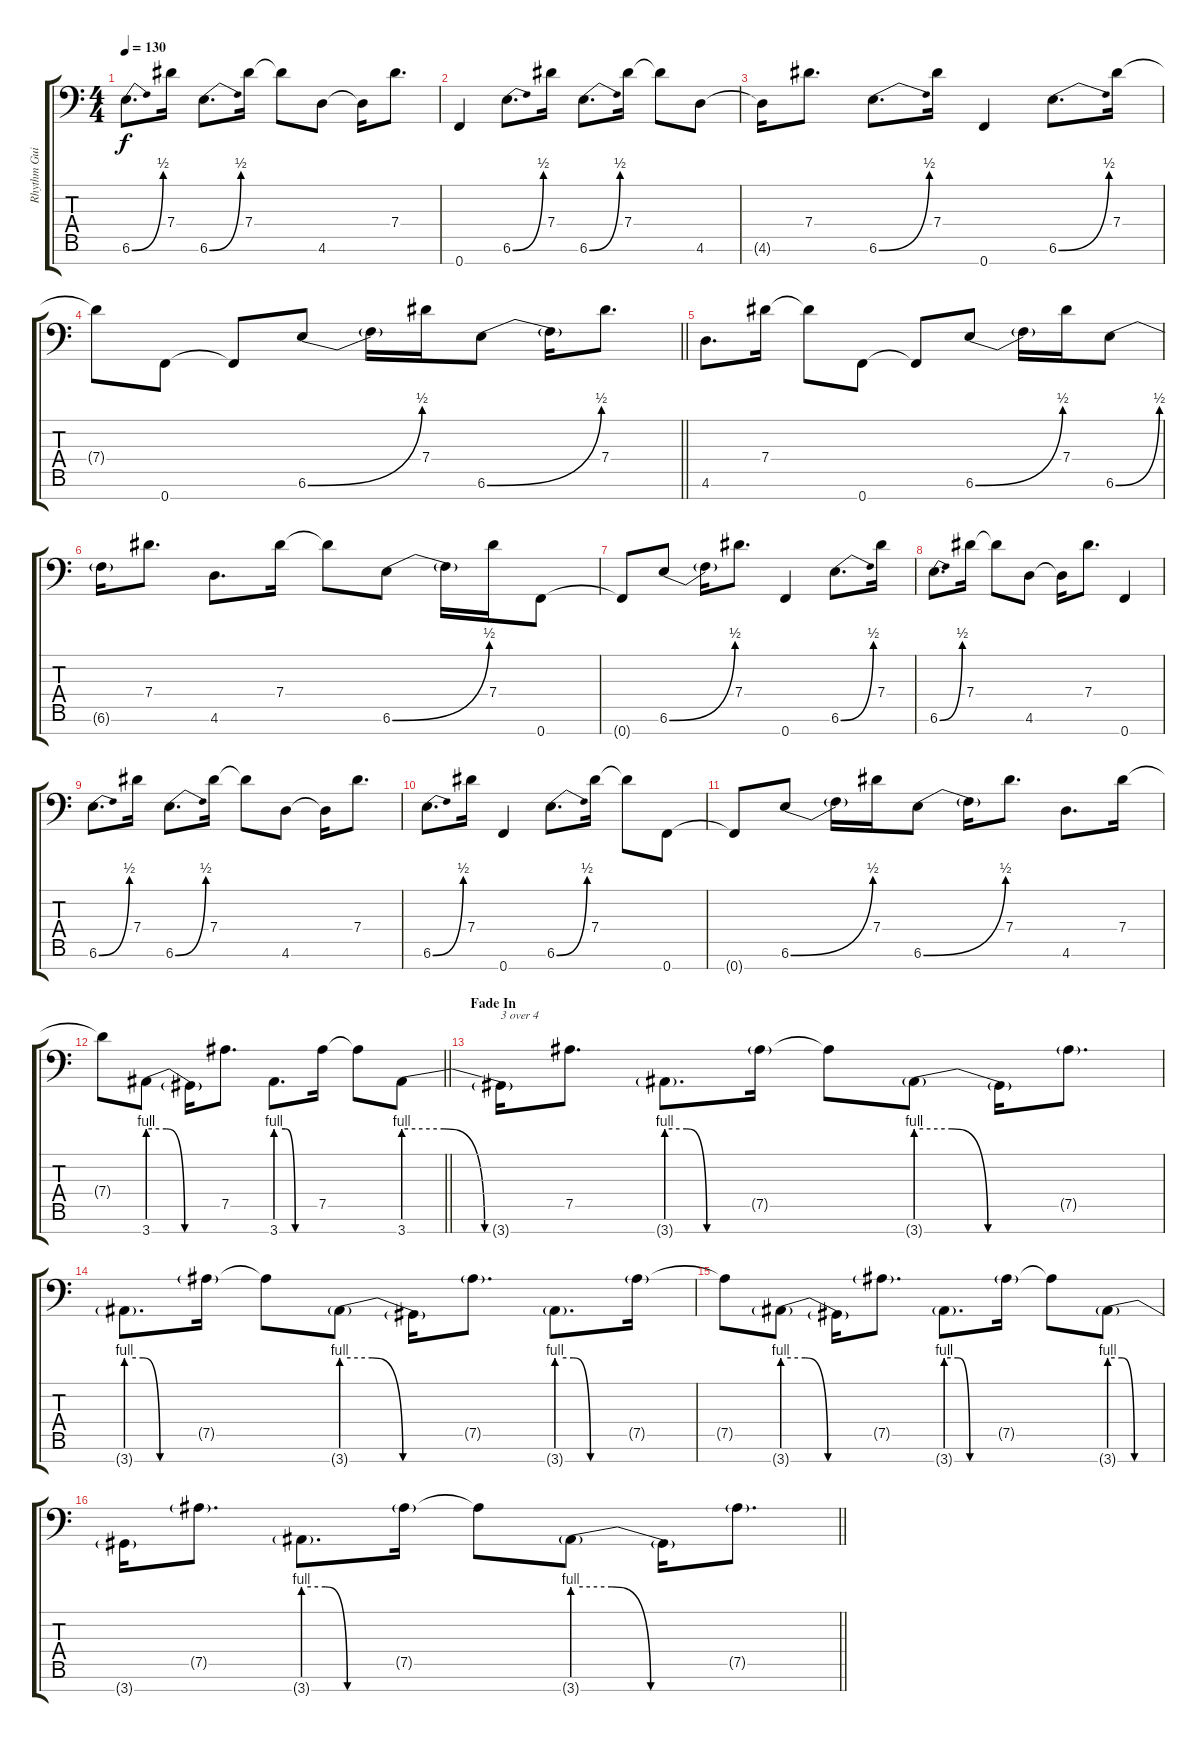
\track ("Rhythm Guitar 1 (Marten Hagstrom)" "Rhythm Gui") {instrument distortionguitar}
\staff {score tabs}
\tuning (Bb3 F3 Db3 Ab2 Eb2 Bb1 F1) {hide}
\ts (4 4)
\tempo 130
\clef f4
\ks c
6.6{be (bend 0 0 60 2)}.8{d dy f} 7.4.16 6.6{be (bend 0 0 60 2)}.8{d} 7.4.16 7.4{t}.8 4.6.8 4.6{t}.16 7.4.8{d} |
0.7.4 6.6{be (bend 0 0 60 2)}.8{d} 7.4.16 6.6{be (bend 0 0 60 2)}.8{d} 7.4.16 7.4{t}.8 4.6.8 |
4.6{t}.16 7.4.8{d} 6.6{be (bend 0 0 60 2)}.8{d} 7.4.16 0.7.4 6.6{be (bend 0 0 60 2)}.8{d} 7.4.16 |
\barLineRight lightlight
7.4{t}.8 0.7.8 0.7{t}.8 6.6{be (bend 0 0 60 2)}.8 6.6{t}.16 7.4.16 6.6{be (bend 0 0 60 2)}.8 6.6{t}.16 7.4.8{d} |
4.6.8{d} 7.4.16 7.4{t}.8 0.7.8 0.7{t}.8 6.6{be (bend 0 0 60 2)}.8 6.6{t}.16 7.4.16 6.6{be (bend 0 0 60 2)}.8 |
6.6{t}.16 7.4.8{d} 4.6.8{d} 7.4.16 7.4{t}.8 6.6{be (bend 0 0 60 2)}.8 6.6{t}.16 7.4.16 0.7.8 |
0.7{t}.8 6.6{be (bend 0 0 60 2)}.8 6.6{t}.16 7.4.8{d} 0.7.4 6.6{be (bend 0 0 60 2)}.8{d} 7.4.16 |
6.6{be (bend 0 0 60 2)}.8{d} 7.4.16 7.4{t}.8 4.6.8 4.6{t}.16 7.4.8{d} 0.7.4 |
6.6{be (bend 0 0 60 2)}.8{d} 7.4.16 6.6{be (bend 0 0 60 2)}.8{d} 7.4.16 7.4{t}.8 4.6.8 4.6{t}.16 7.4.8{d} |
6.6{be (bend 0 0 60 2)}.8{d} 7.4.16 0.7.4 6.6{be (bend 0 0 60 2)}.8{d} 7.4.16 7.4{t}.8 0.7.8 |
0.7{t}.8 6.6{be (bend 0 0 60 2)}.8 6.6{t}.16 7.4.16 6.6{be (bend 0 0 60 2)}.8 6.6{t}.16 7.4.8{d} 4.6.8{d} 7.4.16 |
\barLineRight lightlight
7.4{t}.8 3.7{be (custom 0 4 15 4 30 0 60 0)}.8 3.7{t}.16 7.5.8{d} 3.7{be (custom 0 4 15 4 30 0 60 0)}.8{d} 7.5.16 7.5{t}.8 3.7{be (custom 0 4 15 4 30 0 60 0)}.8 |
\section ("" "Fade In")
3.7{t}.16{txt "3 over 4"} 7.5.8{d} 3.7{be (custom 0 4 15 4 30 0 60 0) g}.8{d volume 3} 7.5{g}.16{volume 12} 7.5{t}.8 3.7{be (custom 0 4 15 4 30 0 60 0) g}.8 3.7{t}.16 7.5{g}.8{d} |
3.7{be (custom 0 4 15 4 30 0 60 0) g}.8{d} 7.5{g}.16 7.5{t}.8 3.7{be (custom 0 4 15 4 30 0 60 0) g}.8 3.7{t}.16 7.5{g}.8{d} 3.7{be (custom 0 4 15 4 30 0 60 0) g}.8{d} 7.5{g}.16 |
7.5{t}.8 3.7{be (custom 0 4 15 4 30 0 60 0) g}.8 3.7{t}.16 7.5{g}.8{d} 3.7{be (custom 0 4 15 4 30 0 60 0) g}.8{d} 7.5{g}.16 7.5{t}.8 3.7{be (custom 0 4 15 4 30 0 60 0) g}.8 |
\barLineRight lightlight
3.7{t}.16 7.5{g}.8{d} 3.7{be (custom 0 4 15 4 30 0 60 0) g}.8{d} 7.5{g}.16 7.5{t}.8 3.7{be (custom 0 4 15 4 30 0 60 0) g}.8 3.7{t}.16 7.5{g}.8{d}
